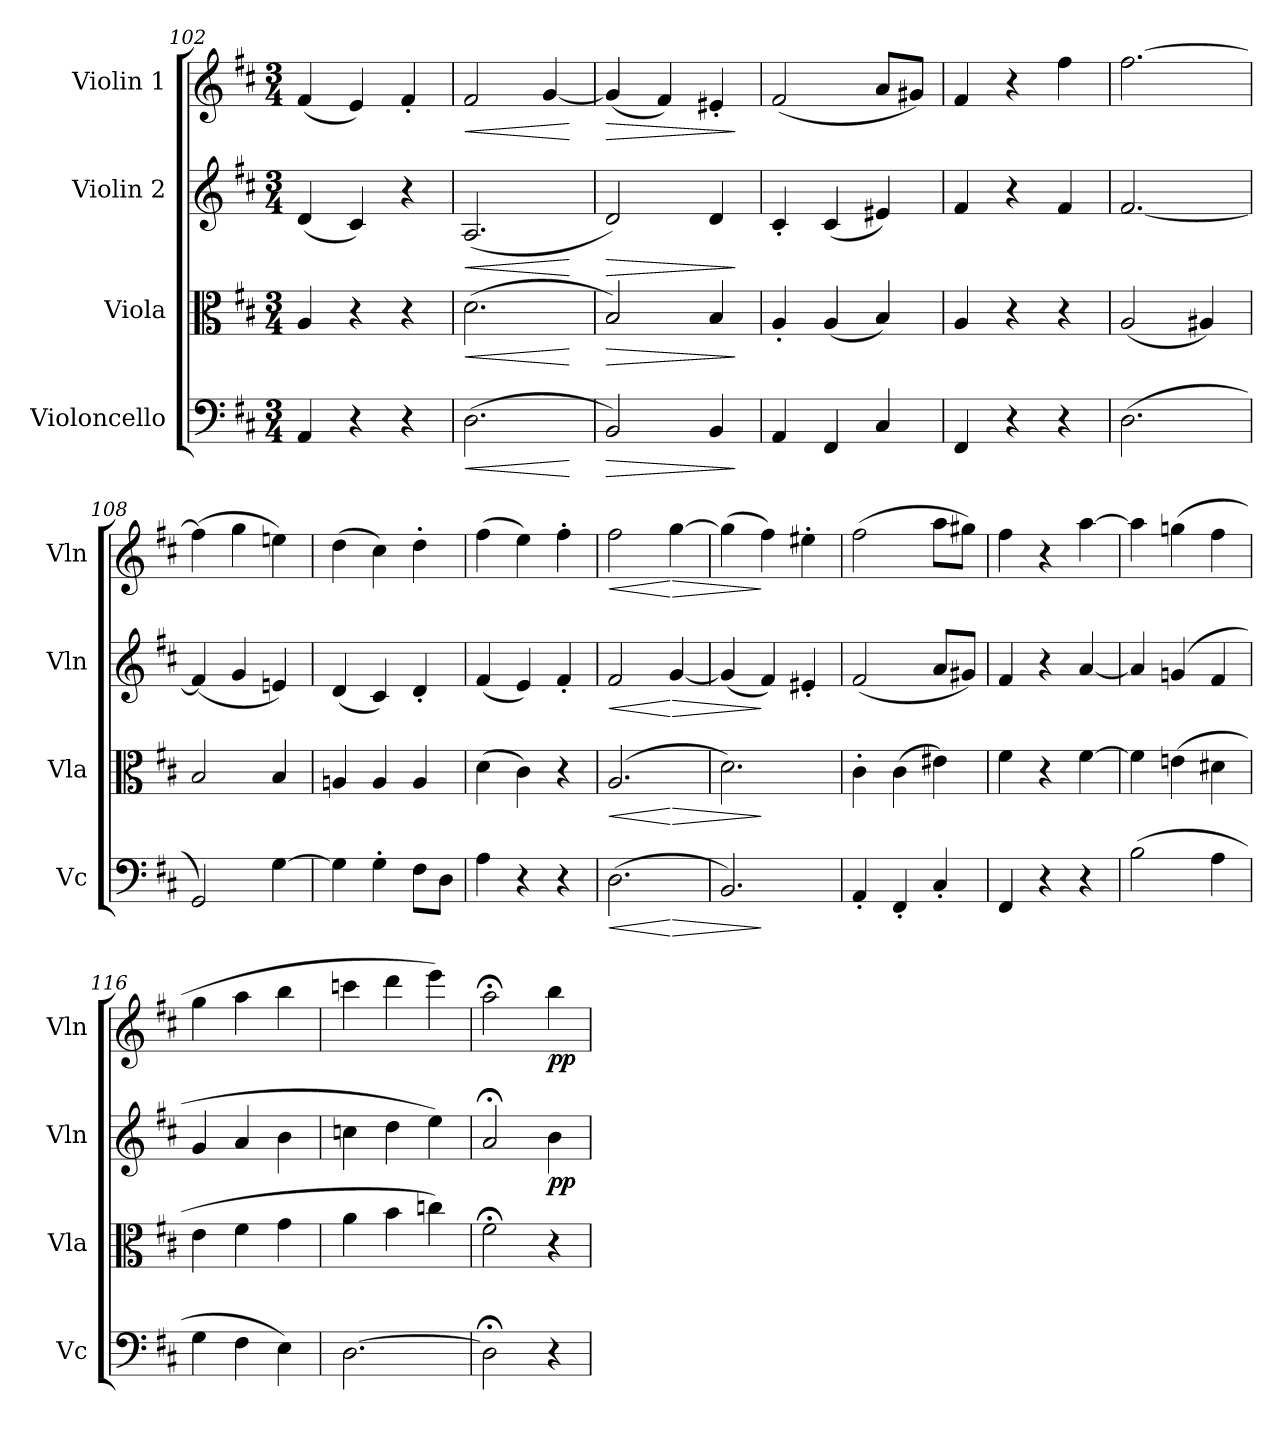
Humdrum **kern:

**kern	**dynam	**kern	**dynam	**kern	**dynam	**kern	**dynam
*part4	*part4	*part3	*part3	*part2	*part2	*part1	*part1
*staff4	*staff4	*staff3	*staff3	*staff2	*staff2	*staff1	*staff1
*I"Violoncello	*	*I"Viola	*	*I"Violin 2	*	*I"Violin 1	*
*I'Vc	*	*I'Vla	*	*I'Vln	*	*I'Vln	*
*clefF4	*	*clefC3	*	*clefG2	*	*clefG2	*
*k[f#c#]	*	*k[f#c#]	*	*k[f#c#]	*	*k[f#c#]	*
*M3/4	*	*M3/4	*	*M3/4	*	*M3/4	*
=102	=102	=102	=102	=102	=102	=102	=102
4AA/	.	4A/	.	(4d/	.	(4f#/	.
4r	.	4r	.	4c#/)	.	4e/)	.
4r	.	4r	.	4r	.	4f#'/	.
=103	=103	=103	=103	=103	=103	=103	=103
!	!LO:HP:b	!	!LO:HP:b	!	!LO:HP:b	!	!LO:HP:b
(2.D\	<	(2.d\	<	(2.A/	<	2f#/	<
.	.	.	.	.	.	[4g/	.
.	[	.	[	.	[	.	[
=104	=104	=104	=104	=104	=104	=104	=104
!	!LO:HP:b	!	!LO:HP:b	!	!LO:HP:b	!	!LO:HP:b
2BB/)	>	2B/)	>	2d/)	>	(4g/]	>
.	.	.	.	.	.	4f#/)	.
4BB/	.	4B/	.	4d/	.	4e#X'/	.
.	]	.	]	.	]	.	]
=105	=105	=105	=105	=105	=105	=105	=105
4AA/	.	4A'/	.	4c#'/	.	(2f#/	.
4FF#/	.	(4A/	.	(4c#/	.	.	.
4C#/	.	4B/)	.	4e#X/)	.	8a/L	.
.	.	.	.	.	.	8g#X/J)	.
=106	=106	=106	=106	=106	=106	=106	=106
4FF#/	.	4A/	.	4f#/	.	4f#/	.
4r	.	4r	.	4r	.	4r	.
4r	.	4r	.	4f#/	.	4ff#\	.
=107	=107	=107	=107	=107	=107	=107	=107
(2.D\	.	(2A/	.	[2.f#/	.	[2.ff#\	.
.	.	4A#X/)	.	.	.	.	.
=108	=108	=108	=108	=108	=108	=108	=108
2GG/)	.	2B/	.	(4f#/]	.	(4ff#\]	.
.	.	.	.	4g/	.	4gg\	.
[4G\	.	4B/	.	4en/)	.	4een\)	.
=109	=109	=109	=109	=109	=109	=109	=109
4G\]	.	4An/	.	(4d/	.	(4dd\	.
4G'\	.	4A/	.	4c#/)	.	4cc#\)	.
8F#\L	.	4A/	.	4d'/	.	4dd'\	.
8D\J	.	.	.	.	.	.	.
=110	=110	=110	=110	=110	=110	=110	=110
4A\	.	(4d\	.	(4f#/	.	(4ff#\	.
4r	.	4c#\)	.	4e/)	.	4ee\)	.
4r	.	4r	.	4f#'/	.	4ff#'\	.
=111	=111	=111	=111	=111	=111	=111	=111
!	!LO:HP:b	!	!LO:HP:b	!	!LO:HP:b	!	!LO:HP:b
*^	*	*^	*	*	*	*	*
(2.D\	2ryy	<	(2.A/	2ryy	<	2f#/	<	2ff#\	<
!	!	!LO:HP:n=1:b	!	!	!LO:HP:n=1:b	!	!LO:HP:n=1:b	!	!LO:HP:n=1:b
.	4ryy	[ >	.	4ryy	[ >	[4g/	[ >	[4gg\	[ >
=112	=112	=112	=112	=112	=112	=112	=112	=112	=112
2.BB/)	4ryy	.	2.d\)	4ryy	.	(4g/]	.	(4gg\]	.
.	2ryy	]	.	2ryy	]	4f#/)	]	4ff#\)	]
.	.	.	.	.	.	4e#X'/	.	4ee#X'\	.
*v	*v	*	*	*	*	*	*	*	*
*	*	*v	*v	*	*	*	*	*
!!LO:PB:g=z
=113	=113	=113	=113	=113	=113	=113	=113
4AA'/	.	4c#'\	.	(2f#/	.	(2ff#\	.
4FF#'/	.	(4c#\	.	.	.	.	.
4C#'/	.	4e#X\)	.	8a/L	.	8aa\L	.
.	.	.	.	8g#X/J)	.	8gg#X\J)	.
=114	=114	=114	=114	=114	=114	=114	=114
4FF#/	.	4f#\	.	4f#/	.	4ff#\	.
4r	.	4r	.	4r	.	4r	.
4r	.	[4f#\	.	[4a/	.	[4aa\	.
=115	=115	=115	=115	=115	=115	=115	=115
(2B\	.	4f#\]	.	4a/]	.	4aa\]	.
.	.	(4en\	.	(4gn/	.	(4ggn\	.
4A\	.	4d#X\	.	4f#/	.	4ff#\	.
=116	=116	=116	=116	=116	=116	=116	=116
4G\	.	4e\	.	4g/	.	4gg\	.
4F#\	.	4f#\	.	4a/	.	4aa\	.
4E\)	.	4g\	.	4b\	.	4bb\	.
=117	=117	=117	=117	=117	=117	=117	=117
[2.D\	.	4a\	.	4ccn\	.	4cccn\	.
.	.	4b\	.	4dd\	.	4ddd\	.
.	.	4ccn\)	.	4ee\)	.	4eee\)	.
=118	=118	=118	=118	=118	=118	=118	=118
2D;<\]	.	2f#;<\	.	2a;</	.	2aa;<\	.
!	!	!	!	!	!LO:DY:b	!	!LO:DY:b
4r	.	4r	.	4b\	pp	4bb\	pp
=	=	=	=	=	=	=	=
*-	*-	*-	*-	*-	*-	*-	*-
